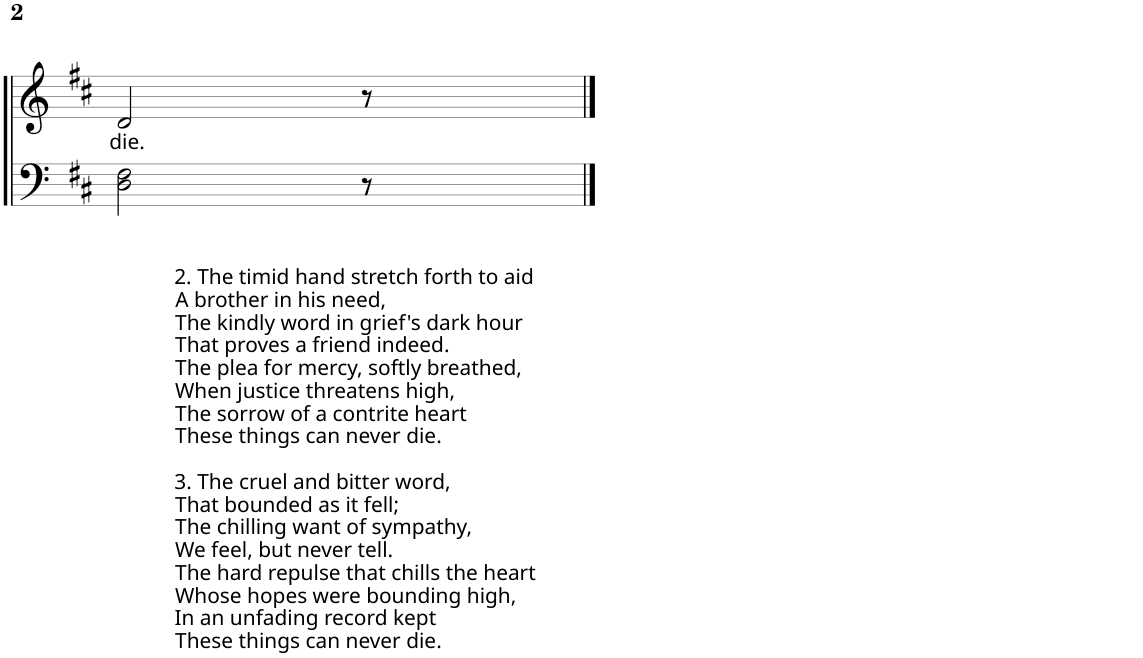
**kern	**kern	**text
*part2	*part1	*part1
*staff2	*staff1	*staff1
*I"Voice	*I"Soprano	*
!!LO:PB:g=z
*clefF4	*clefG2	*
*k[f#c#]	*k[f#c#]	*
*M3/4	*M3/4	*
=19	=19	=19
!LO:TX:b:t=2. The timid hand stretch forth to aid	!	!
!LO:TX:b:t=A brother in his need,	!	!
!LO:TX:b:t=The kindly word in grief's dark hour	!	!
!LO:TX:b:t=That proves a friend indeed.	!	!
!LO:TX:b:t=The plea for mercy, softly breathed,	!	!
!LO:TX:b:t=When justice threatens high,	!	!
!LO:TX:b:t=The sorrow of a contrite heart	!	!
!LO:TX:b:t=These things can never die.	!	!
!LO:TX:b:t=3. The cruel and bitter word,	!	!
!LO:TX:b:t=That bounded as it fell;	!	!
!LO:TX:b:t=The chilling want of sympathy,	!	!
!LO:TX:b:t=We feel, but never tell.	!	!
!LO:TX:b:t=The hard repulse that chills the heart	!	!
!LO:TX:b:t=Whose hopes were bounding high,	!	!
!LO:TX:b:t=In an unfading record kept	!	!
!LO:TX:b:t=These things can never die.	!	!
!	!	!LO:LY:b
2D\ 2F#\	2d/	die.
8r	8r	.
==	==	==
*-	*-	*-
